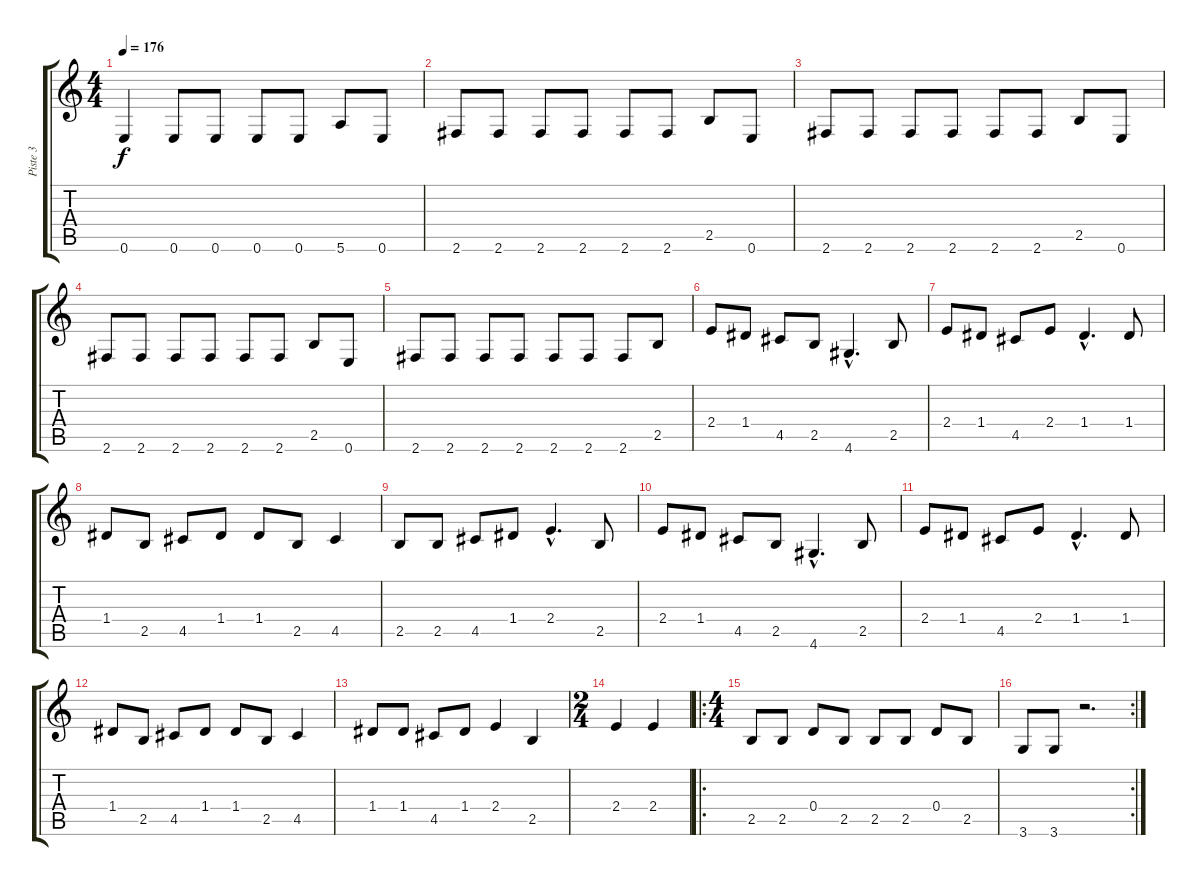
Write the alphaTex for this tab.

\track ("Piste 3" "Piste 3") {instrument electricbassfinger}
\staff {score tabs}
\tuning (E4 B3 G3 D3 A2 E2) {hide}
\ts (4 4)
\tempo 176
\clef g2
\ks c
0.6.4{dy f} 0.6.8 0.6.8 0.6.8 0.6.8 5.6.8 0.6.8 |
2.6.8 2.6.8 2.6.8 2.6.8 2.6.8 2.6.8 2.5.8 0.6.8 |
2.6.8 2.6.8 2.6.8 2.6.8 2.6.8 2.6.8 2.5.8 0.6.8 |
2.6.8 2.6.8 2.6.8 2.6.8 2.6.8 2.6.8 2.5.8 0.6.8 |
2.6.8 2.6.8 2.6.8 2.6.8 2.6.8 2.6.8 2.6.8 2.5.8 |
2.4.8 1.4.8 4.5.8 2.5.8 4.6{hac}.4{d} 2.5.8 |
2.4.8 1.4.8 4.5.8 2.4.8 1.4{hac}.4{d} 1.4.8 |
1.4.8 2.5.8 4.5.8 1.4.8 1.4.8 2.5.8 4.5.4 |
2.5.8 2.5.8 4.5.8 1.4.8 2.4{hac}.4{d} 2.5.8 |
2.4.8 1.4.8 4.5.8 2.5.8 4.6{hac}.4{d} 2.5.8 |
2.4.8 1.4.8 4.5.8 2.4.8 1.4{hac}.4{d} 1.4.8 |
1.4.8 2.5.8 4.5.8 1.4.8 1.4.8 2.5.8 4.5.4 |
1.4.8 1.4.8 4.5.8 1.4.8 2.4.4 2.5.4 |
\ts (2 4)
2.4.4 2.4.4 |
\ro
\ts (4 4)
2.5.8 2.5.8 0.4.8 2.5.8 2.5.8 2.5.8 0.4.8 2.5.8 |
\rc 2
3.6.8 3.6.8 r.2{d}
